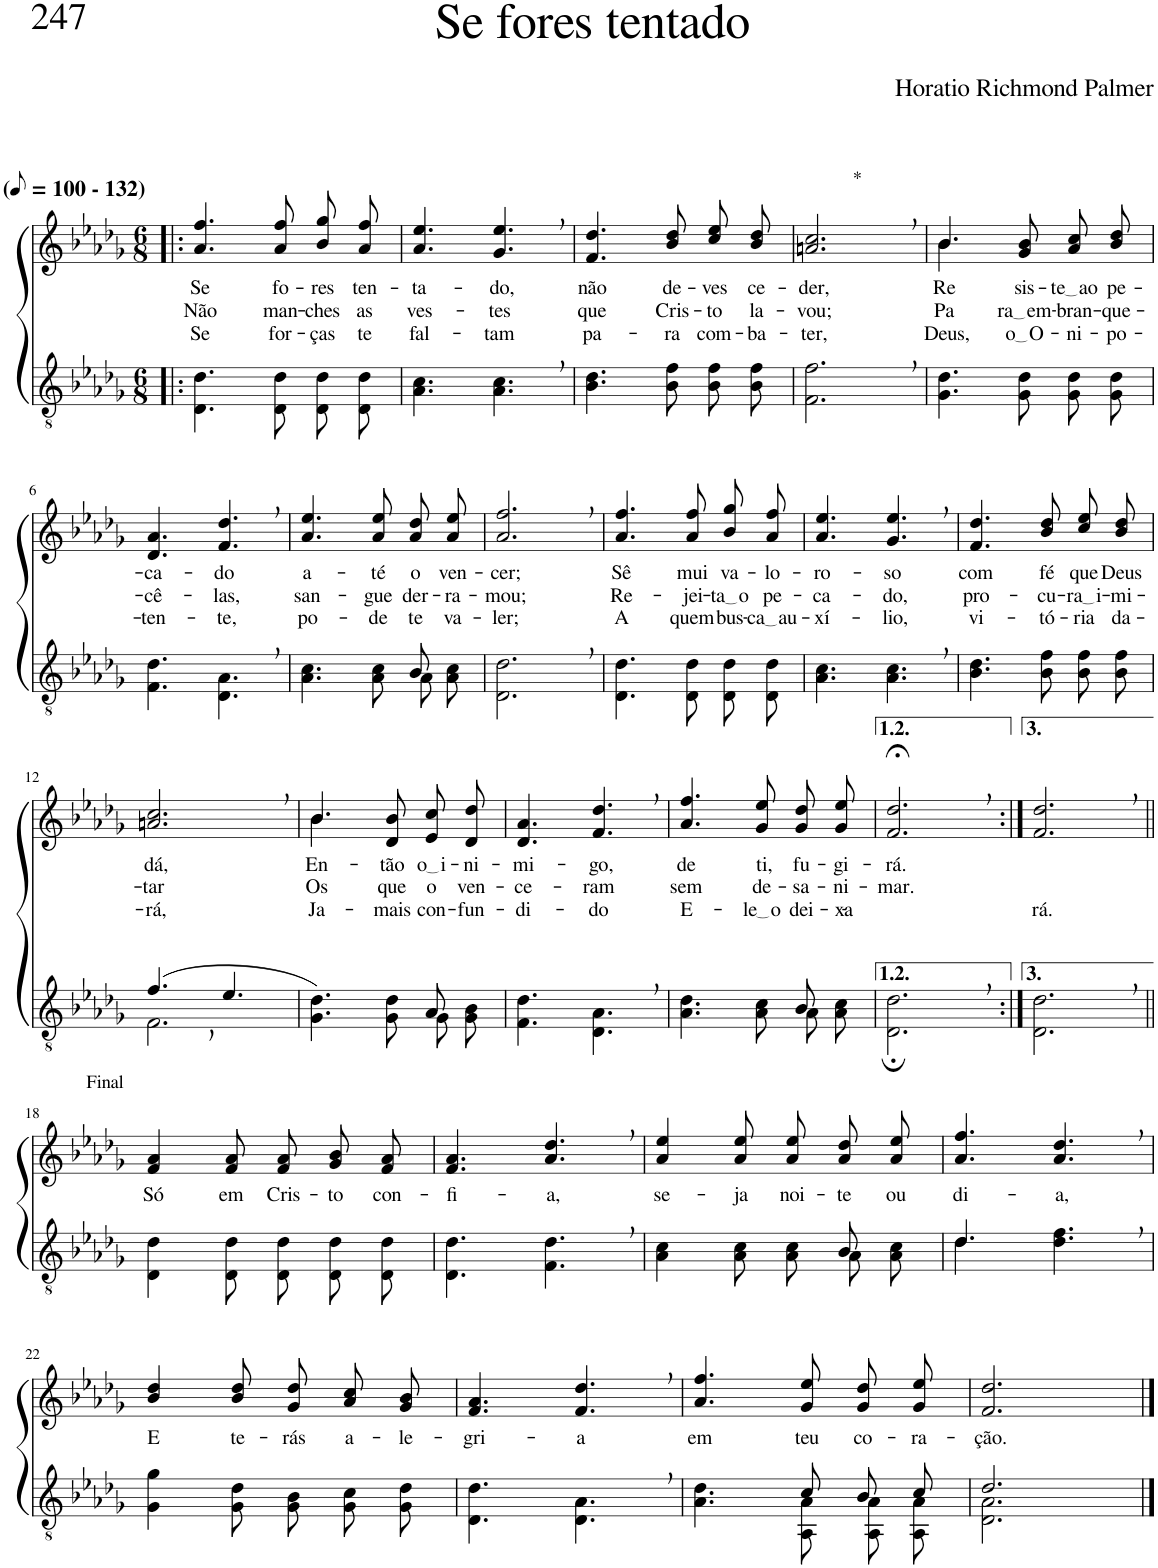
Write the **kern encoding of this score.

**kern	**kern	**text	**text	**text
*part2	*part1	*part1	*part1	*part1
*staff2	*staff1	*staff1	*staff1	*staff1
*I"Parte III e IV	*I"Parte I e II	*	*	*
*clefGv2	*clefG2	*	*	*
*Trd3c5	*Trd3c5	*	*	*
*k[b-e-a-d-g-]	*k[b-e-a-d-g-]	*	*	*
*M6/8	*M6/8	*	*	*
*MM50	*MM50	*	*	*
=1!|:	=1!|:	=1!|:	=1!|:	=1!|:
!	!LO:TX:a:B:t=(	!	!	!
!	!LO:TX:a:B:t=- 132)	!	!	!
!	!	!LO:LY:b	!LO:LY:b	!LO:LY:b
4.D-\ 4.d-\	4.a-/ 4.ff/	Se	Não	Se
!	!	!LO:LY:b	!LO:LY:b	!LO:LY:b
8D-/ 8d-/L	8a-\ 8ff\L	fo-	man-	for-
!	!	!LO:LY:b	!LO:LY:b	!LO:LY:b
8D-/ 8d-/	8b-\ 8gg-\	-res	-ches	-ças
!	!	!LO:LY:b	!LO:LY:b	!LO:LY:b
8D-/ 8d-/J	8a-\ 8ff\J	ten-	as	te
=2	=2	=2	=2	=2
!	!	!LO:LY:b	!LO:LY:b	!LO:LY:b
4.A-\ 4.c\	4.a-/ 4.ee-/	-ta-	ves-	fal-
!	!	!LO:LY:b	!LO:LY:b	!LO:LY:b
4.A-\, 4.c\,	4.g-/, 4.ee-/,	-do,	-tes	-tam
=3	=3	=3	=3	=3
!	!	!LO:LY:b	!LO:LY:b	!LO:LY:b
4.B-\ 4.d-\	4.f/ 4.dd-/	não	que	pa-
!	!	!LO:LY:b	!LO:LY:b	!LO:LY:b
8B-\ 8f\L	8b-\ 8dd-\L	de-	Cris-	-ra
!	!	!LO:LY:b	!LO:LY:b	!LO:LY:b
8B-\ 8f\	8cc\ 8ee-\	-ves	-to	com-
!	!	!LO:LY:b	!LO:LY:b	!LO:LY:b
8B-\ 8f\J	8b-\ 8dd-\J	ce-	la-	-ba-
=4	=4	=4	=4	=4
!	!LO:TX:a:t=*	!	!	!
!	!	!LO:LY:b	!LO:LY:b	!LO:LY:b
2.F\, 2.f\,	2.an/, 2.cc/,	-der,	-vou;	-ter,
=5	=5	=5	=5	=5
!	!	!LO:LY:b	!LO:LY:b	!LO:LY:b
*	*^	*	*	*
4.G-\ 4.d-\	4.b-\	4.b-/	Re-	Pa-	Deus,
!	!	!	!LO:LY:b	!LO:LY:b	!LO:LY:b
8G-\ 8d-\L	4.ryy	8g-\ 8b-\L	sis-	ra em	o O
!	!	!	!LO:LY:b	!LO:LY:b	!LO:LY:b
8G-\ 8d-\	.	8a-\ 8cc\	te ao	-bran-	-ni-
!	!	!	!LO:LY:b	!LO:LY:b	!LO:LY:b
8G-\ 8d-\J	.	8b-\ 8dd-\J	pe-	-que-	-po-
!!LO:LB:g=z
=6	=6	=6	=6	=6	=6
!	!	!	!LO:LY:b	!LO:LY:b	!LO:LY:b
*	*v	*v	*	*	*
4.F\ 4.d-\	4.d-/ 4.a-/	-ca-	-cê-	ten-
!	!	!LO:LY:b	!LO:LY:b	!LO:LY:b
4.D-\, 4.A-\,	4.f/, 4.dd-/,	-do	-las,	-te,
=7	=7	=7	=7	=7
*^	*	*	*	*
!	!	!	!LO:LY:b	!LO:LY:b	!LO:LY:b
2ryy	4.A-\ 4.c\	4.a-/ 4.ee-/	a-	san-	po-
!	!	!	!LO:LY:b	!LO:LY:b	!LO:LY:b
.	8A-\ 8c\L	8a-\ 8ee-\L	-té	-gue	-de
!	!	!	!LO:LY:b	!LO:LY:b	!LO:LY:b
8B-/	8A-\	8a-\ 8dd-\	o	der-	te
!	!	!	!LO:LY:b	!LO:LY:b	!LO:LY:b
8ryy	8A-\ 8c\J	8a-\ 8ee-\J	ven-	-ra-	va-
=8	=8	=8	=8	=8	=8
!	!	!	!LO:LY:b	!LO:LY:b	!LO:LY:b
*v	*v	*	*	*	*
2.D-\, 2.d-\,	2.a-/, 2.ff/,	-cer;	-mou;	-ler;
=9	=9	=9	=9	=9
!	!	!LO:LY:b	!LO:LY:b	!LO:LY:b
4.D-\ 4.d-\	4.a-/ 4.ff/	Sê	Re-	A
!	!	!LO:LY:b	!LO:LY:b	!LO:LY:b
8D-/ 8d-/L	8a-\ 8ff\L	mui	-jei-	quem
!	!	!LO:LY:b	!LO:LY:b	!LO:LY:b
8D-/ 8d-/	8b-\ 8gg-\	va-	ta o	bus-
!	!	!LO:LY:b	!LO:LY:b	!LO:LY:b
8D-/ 8d-/J	8a-\ 8ff\J	-lo-	pe-	ca au
=10	=10	=10	=10	=10
!	!	!LO:LY:b	!LO:LY:b	!LO:LY:b
4.A-\ 4.c\	4.a-/ 4.ee-/	-ro-	-ca-	-xí-
!	!	!LO:LY:b	!LO:LY:b	!LO:LY:b
4.A-\, 4.c\,	4.g-/, 4.ee-/,	-so	-do,	-lio,
=11	=11	=11	=11	=11
!	!	!LO:LY:b	!LO:LY:b	!LO:LY:b
4.B-\ 4.d-\	4.f/ 4.dd-/	com	pro-	vi-
!	!	!LO:LY:b	!LO:LY:b	!LO:LY:b
8B-\ 8f\L	8b-\ 8dd-\L	fé	-cu-	-tó-
!	!	!LO:LY:b	!LO:LY:b	!LO:LY:b
8B-\ 8f\	8cc\ 8ee-\	que	ra i	-ria
!	!	!LO:LY:b	!LO:LY:b	!LO:LY:b
8B-\ 8f\J	8b-\ 8dd-\J	Deus	-mi-	da-
!!LO:LB:g=z
=12	=12	=12	=12	=12
*^	*	*	*	*
!	!	!	!LO:LY:b	!LO:LY:b	!LO:LY:b
(4.f,/	2.F\	2.an/, 2.cc/,	dá,	-tar	-rá,
4.e-/	.	.	.	.	.
=13	=13	=13	=13	=13	=13
!	!	!	!LO:LY:b	!LO:LY:b	!LO:LY:b
*	*	*^	*	*	*
4.G-\ 4.d-\)	2ryy	4.b-\	4.b-/	En-	Os	Ja-
!	!	!	!	!LO:LY:b	!LO:LY:b	!LO:LY:b
8G-/ 8d-/L	.	8d-/ 8b-/L	4.ryy	-tão	que	-mais
!	!	!	!	!LO:LY:b	!LO:LY:b	!LO:LY:b
8G-/	8A-/	8e-/ 8cc/	.	o i	o	con-
!	!	!	!	!LO:LY:b	!LO:LY:b	!LO:LY:b
8G-/ 8B-/J	8ryy	8d-/ 8dd-/J	.	-ni-	ven-	-fun-
*	*	*v	*v	*	*	*
=14	=14	=14	=14	=14	=14
!	!	!	!LO:LY:b	!LO:LY:b	!LO:LY:b
*v	*v	*	*	*	*
4.F\ 4.d-\	4.d-/ 4.a-/	-mi-	-ce-	-di-
!	!	!LO:LY:b	!LO:LY:b	!LO:LY:b
4.D-\, 4.A-\,	4.f/, 4.dd-/,	-go,	-ram	-do
=15	=15	=15	=15	=15
*^	*	*	*	*
!	!	!	!LO:LY:b	!LO:LY:b	!LO:LY:b
2ryy	4.A-\ 4.d-\	4.a-/ 4.ff/	de	sem	E-
!	!	!	!LO:LY:b	!LO:LY:b	!LO:LY:b
.	8A-\ 8c\L	8g-\ 8ee-\L	ti,	de-	le o
!	!	!	!LO:LY:b	!LO:LY:b	!LO:LY:b
8B-/	8A-\	8g-\ 8dd-\	fu-	-sa-	dei-
!	!	!	!LO:LY:b	!LO:LY:b	!LO:LY:b
8ryy	8A-\ 8c\J	8g-\ 8ee-\J	-gi-	-ni-	-xa-
=16	=16	=16	=16	=16	=16
!	!	!	!LO:LY:b	!LO:LY:b	!
*v	*v	*	*	*	*
2.D-\;, 2.d-\;,	2.f/;<, 2.dd-/;<,	-rá.	-mar.	.
=17:|!	=17:|!	=17:|!	=17:|!	=17:|!
!	!	!	!	!LO:LY:b
2.D-\, 2.d-\,	2.f/, 2.dd-/,	.	.	-rá.
!!LO:LB:g=z
=18||	=18||	=18||	=18||	=18||
!	!LO:TX:a:t=Final	!	!	!
!	!	!LO:LY:b	!	!
4D-\ 4d-\	4f/ 4a-/	Só	.	.
!	!	!LO:LY:b	!	!
8D-\ 8d-\	8f/ 8a-/	em	.	.
!	!	!LO:LY:b	!	!
8D-/ 8d-/L	8f/ 8a-/L	Cris-	.	.
!	!	!LO:LY:b	!	!
8D-/ 8d-/	8g-/ 8b-/	-to	.	.
!	!	!LO:LY:b	!	!
8D-/ 8d-/J	8f/ 8a-/J	con-	.	.
=19	=19	=19	=19	=19
!	!	!LO:LY:b	!	!
4.D-\ 4.d-\	4.f/ 4.a-/	-fi-	.	.
!	!	!LO:LY:b	!	!
4.F\, 4.d-\,	4.a-/, 4.dd-/,	-a,	.	.
=20	=20	=20	=20	=20
*^	*	*	*	*
!	!	!	!LO:LY:b	!	!
2ryy	4A-\ 4c\	4a-/ 4ee-/	se-	.	.
!	!	!	!LO:LY:b	!	!
.	8A-\ 8c\	8a-/ 8ee-/	-ja	.	.
!	!	!	!LO:LY:b	!	!
.	8A-\ 8c\L	8a-\ 8ee-\L	noi-	.	.
!	!	!	!LO:LY:b	!	!
8B-/	8A-\	8a-\ 8dd-\	-te	.	.
!	!	!	!LO:LY:b	!	!
8ryy	8A-\ 8c\J	8a-\ 8ee-\J	ou	.	.
=21	=21	=21	=21	=21	=21
!	!	!	!LO:LY:b	!	!
4.d-\	4.d-/	4.a-/ 4.ff/	di-	.	.
!	!	!	!LO:LY:b	!	!
4.d-\, 4.f\,	4.ryy	4.a-/, 4.dd-/,	-a,	.	.
!!LO:LB:g=z
=22	=22	=22	=22	=22	=22
!	!	!	!LO:LY:b	!	!
*v	*v	*	*	*	*
4G-\ 4g-\	4b-/ 4dd-/	E	.	.
!	!	!LO:LY:b	!	!
8G-\ 8d-\	8b-/ 8dd-/	te-	.	.
!	!	!LO:LY:b	!	!
8G-\ 8B-\L	8g-/ 8dd-/L	-rás	.	.
!	!	!LO:LY:b	!	!
8G-\ 8c\	8a-/ 8cc/	a-	.	.
!	!	!LO:LY:b	!	!
8G-\ 8d-\J	8g-/ 8b-/J	-le-	.	.
=23	=23	=23	=23	=23
!	!	!LO:LY:b	!	!
4.D-\ 4.d-\	4.f/ 4.a-/	-gri-	.	.
!	!	!LO:LY:b	!	!
4.D-\, 4.A-\,	4.f/, 4.dd-/,	-a	.	.
=24	=24	=24	=24	=24
*^	*	*	*	*
!	!	!	!LO:LY:b	!	!
4.ryy	4.A-\ 4.d-\	4.a-/ 4.ff/	em	.	.
!	!	!	!LO:LY:b	!	!
8c/L	8AA-/ 8A-/L	8g-\ 8ee-\L	teu	.	.
!	!	!	!LO:LY:b	!	!
8B-/	8AA-/ 8A-/	8g-\ 8dd-\	co-	.	.
!	!	!	!LO:LY:b	!	!
8c/J	8AA-/ 8A-/J	8g-\ 8ee-\J	-ra-	.	.
=25	=25	=25	=25	=25	=25
!	!	!	!LO:LY:b	!	!
2.d-/	2.D-\ 2.A-\	2.f/ 2.dd-/	-ção.	.	.
*v	*v	*	*	*	*
==	==	==	==	==
*-	*-	*-	*-	*-
